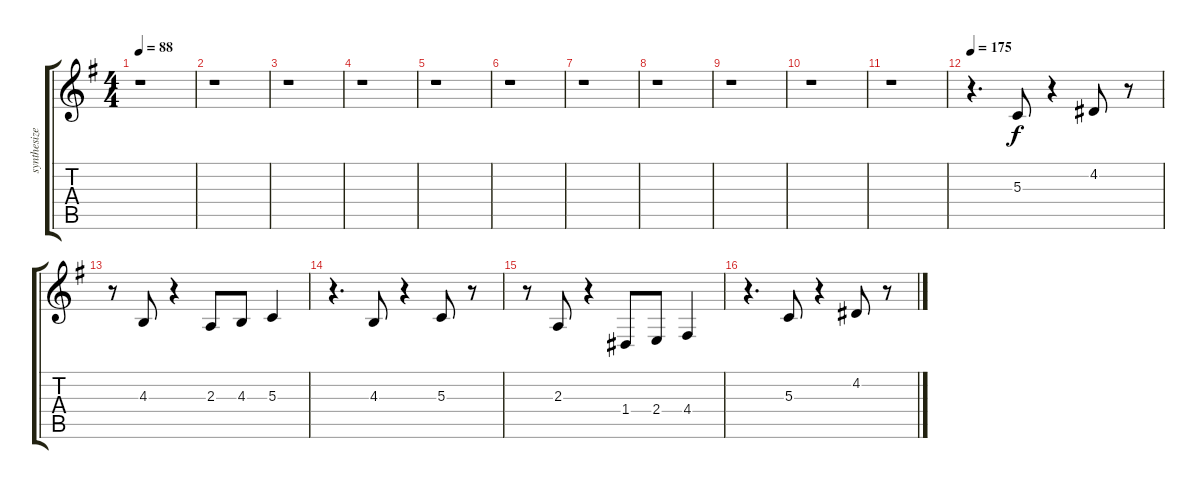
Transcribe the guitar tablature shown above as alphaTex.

\track ("synthesizer" "synthesize") {instrument synthstrings1}
\staff {score tabs}
\tuning (E4 B3 G3 D3 A2 E2) {hide}
\ts (4 4)
\tempo 88
\clef g2
\ks g
r.1{dy f} |
r.1 |
r.1 |
r.1 |
r.1 |
r.1 |
r.1 |
r.1 |
r.1 |
r.1 |
r.1 |
\tempo 175
r.4{d} 5.3.8 r.4 4.2.8 r.8 |
r.8 4.3.8 r.4 2.3.8 4.3.8 5.3.4 |
r.4{d} 4.3.8 r.4 5.3.8 r.8 |
r.8 2.3.8 r.4 1.4.8 2.4.8 4.4.4 |
r.4{d} 5.3.8 r.4 4.2.8 r.8
